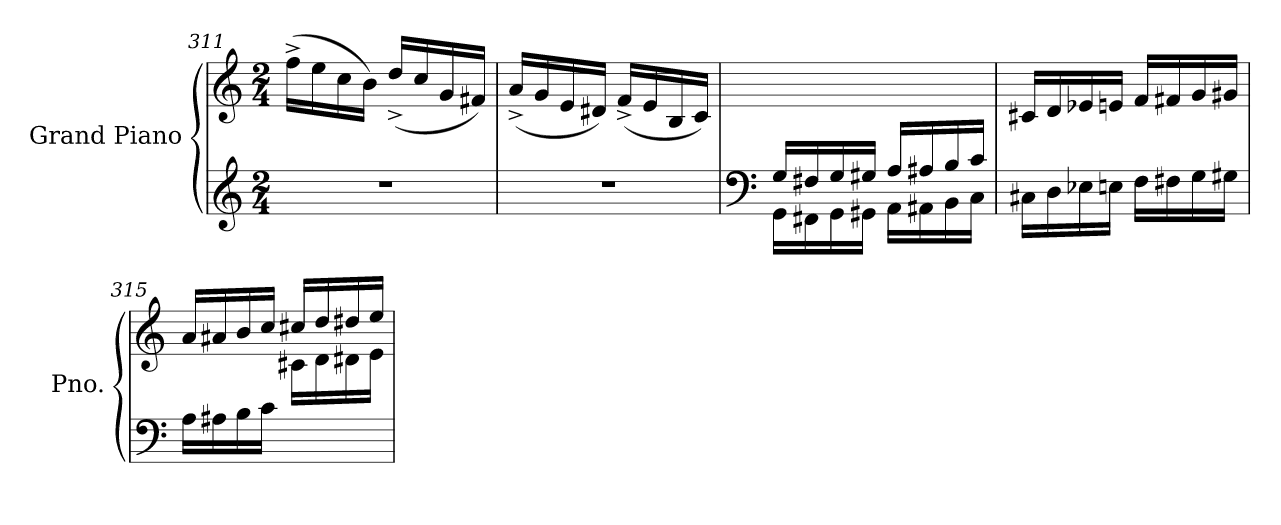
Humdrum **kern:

**kern	**kern
*part1	*part1
*staff2	*staff1
*I"Grand Piano	*
*I'Pno.	*
*clefG2	*clefG2
*k[]	*k[]
*M2/4	*M2/4
=311	=311
2r	(16ff^\LL
.	16ee\
.	16cc\
.	16b\JJ)
.	(16dd^/LL
.	16cc/
.	16g/
.	16f#X/JJ)
!!LO:LB:g=z
=312	=312
2r	(16a^/LL
.	16g/
.	16e/
.	16d#X/JJ)
.	(16f^/LL
.	16e/
.	16B/
.	16c/JJ)
=313	=313
*clefF4	*
*^	*
16G/LL	16GG\LL	2ryy
16F#X/	16FF#X\	.
16G/	16GG\	.
16G#X/JJ	16GG#X\JJ	.
16A/LL	16AA\LL	.
16A#X/	16AA#X\	.
16B/	16BB\	.
16c/JJ	16C\JJ	.
*v	*v	*
=314	=314
16C#X\LL	16c#X/LL
16D\	16d/
16E-X\	16e-X/
16En\JJ	16en/JJ
16F\LL	16f/LL
16F#X\	16f#X/
16G\	16g/
16G#X\JJ	16g#X/JJ
=315	=315
*	*^
16A\LL	16a/LL	4ryy
16A#X\	16a#X/	.
16B\	16b/	.
16c\JJ	16cc/JJ	.
4ryy	16cc#X/LL	16c#X\LL
.	16dd/	16d\
.	16dd#X/	16d#X\
.	16ee/JJ	16e\JJ
*	*v	*v
=	=
*-	*-
